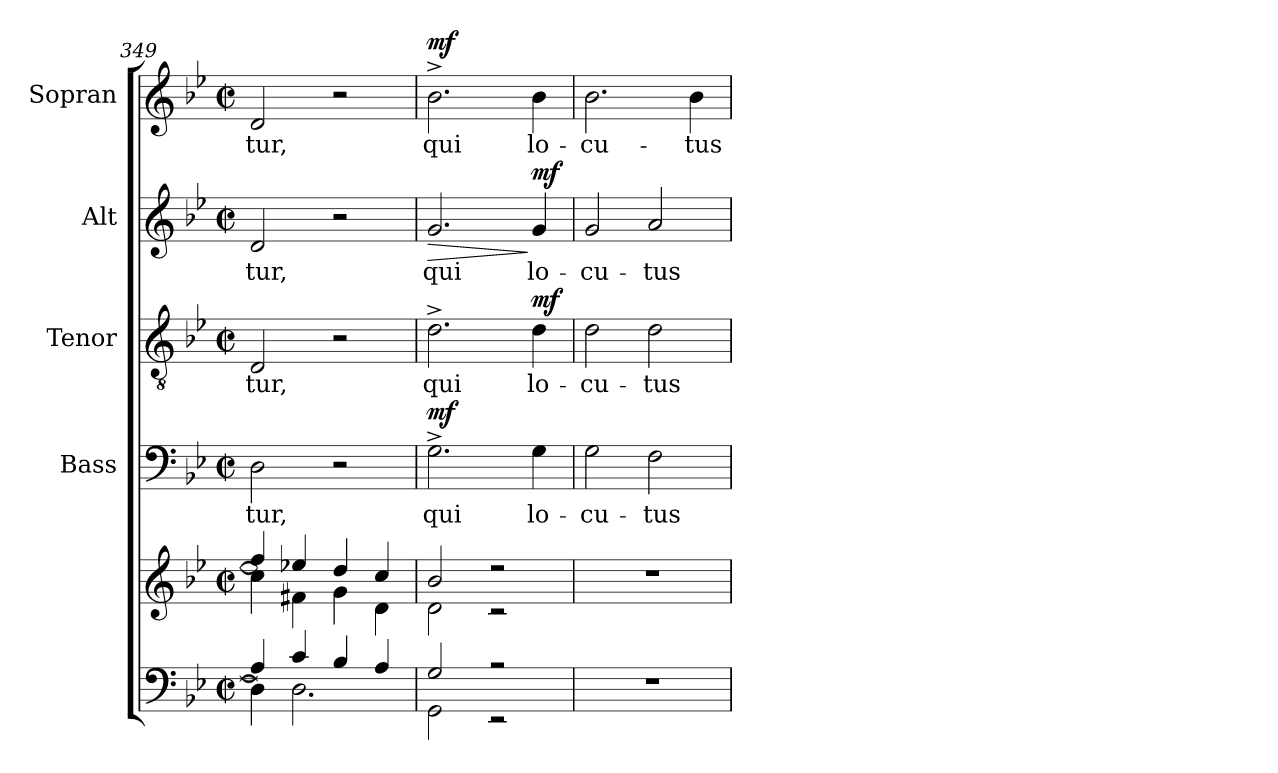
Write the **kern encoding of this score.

**kern	**kern	**kern	**text	**dynam	**kern	**text	**dynam	**kern	**text	**dynam	**kern	**text	**dynam
*part5	*part5	*part4	*part4	*part4	*part3	*part3	*part3	*part2	*part2	*part2	*part1	*part1	*part1
*staff6	*staff5	*staff4	*staff4	*staff4	*staff3	*staff3	*staff3	*staff2	*staff2	*staff2	*staff1	*staff1	*staff1
*	*	*I"Bass	*	*	*I"Tenor	*	*	*I"Alt	*	*	*I"Sopran	*	*
*	*	*I'B.	*	*	*I'T.	*	*	*I'A.	*	*	*I'S.	*	*
*clefF4	*clefG2	*clefF4	*	*	*clefGv2	*	*	*clefG2	*	*	*clefG2	*	*
*k[b-e-]	*k[b-e-]	*k[b-e-]	*	*	*k[b-e-]	*	*	*k[b-e-]	*	*	*k[b-e-]	*	*
*B-:	*B-:	*B-:	*	*	*B-:	*	*	*B-:	*	*	*B-:	*	*
*M2/2	*M2/2	*M2/2	*	*	*M2/2	*	*	*M2/2	*	*	*M2/2	*	*
*met(c|)	*met(c|)	*met(c|)	*	*	*met(c|)	*	*	*met(c|)	*	*	*met(c|)	*	*
=349	=349	=349	=349	=349	=349	=349	=349	=349	=349	=349	=349	=349	=349
*^	*^	*	*	*	*	*	*	*	*	*	*	*	*
!	!	!	!	!	!LO:LY:b	!	!	!LO:LY:b	!	!	!LO:LY:b	!	!	!LO:LY:b	!
4A/]	4D\]	4ff#/]	4cc\]	2D\	-tur,	.	2D/	-tur,	.	2d/	-tur,	.	2d/	-tur,	.
4c/	2.D\	4ee-X/	4f#X\	.	.	.	.	.	.	.	.	.	.	.	.
4B-/	.	4dd/	4g\	2r	.	.	2r	.	.	2r	.	.	2r	.	.
4A/	.	4cc/	4d\	.	.	.	.	.	.	.	.	.	.	.	.
=350	=350	=350	=350	=350	=350	=350	=350	=350	=350	=350	=350	=350	=350	=350	=350
!	!	!	!	!	!LO:LY:b	!LO:DY:a	!	!LO:LY:b	!	!	!LO:LY:b	!LO:HP:b	!	!LO:LY:b	!LO:DY:a
2G/	2GG\	2b-/	2d\	2.G^>\	qui	mf	2.d^>\	qui	.	2.g/	qui	>	2.b-^>\	qui	mf
2r	2r	2r	2r	.	.	.	.	.	.	.	.	.	.	.	.
!	!	!	!	!	!LO:LY:b	!	!	!LO:LY:b	!LO:DY:a	!	!LO:LY:b	!LO:DY:n=1:a	!	!LO:LY:b	!
.	.	.	.	4G\	lo-	.	4d\	lo-	mf	4g/	lo-	] mf	4b-\	lo-	.
*v	*v	*	*	*	*	*	*	*	*	*	*	*	*	*	*
*	*v	*v	*	*	*	*	*	*	*	*	*	*	*	*
!!LO:LB:g=z
=351	=351	=351	=351	=351	=351	=351	=351	=351	=351	=351	=351	=351	=351
!	!	!	!LO:LY:b	!	!	!LO:LY:b	!	!	!LO:LY:b	!	!	!LO:LY:b	!
1r	1r	2G\	-cu-	.	2d\	-cu-	.	2g/	-cu-	.	2.b-\	-cu-	.
!	!	!	!LO:LY:b	!	!	!LO:LY:b	!	!	!LO:LY:b	!	!	!	!
.	.	2F\	-tus	.	2d\	-tus	.	2a/	-tus	.	.	.	.
!	!	!	!	!	!	!	!	!	!	!	!	!LO:LY:b	!
.	.	.	.	.	.	.	.	.	.	.	4b-\	-tus	.
=	=	=	=	=	=	=	=	=	=	=	=	=	=
*-	*-	*-	*-	*-	*-	*-	*-	*-	*-	*-	*-	*-	*-
